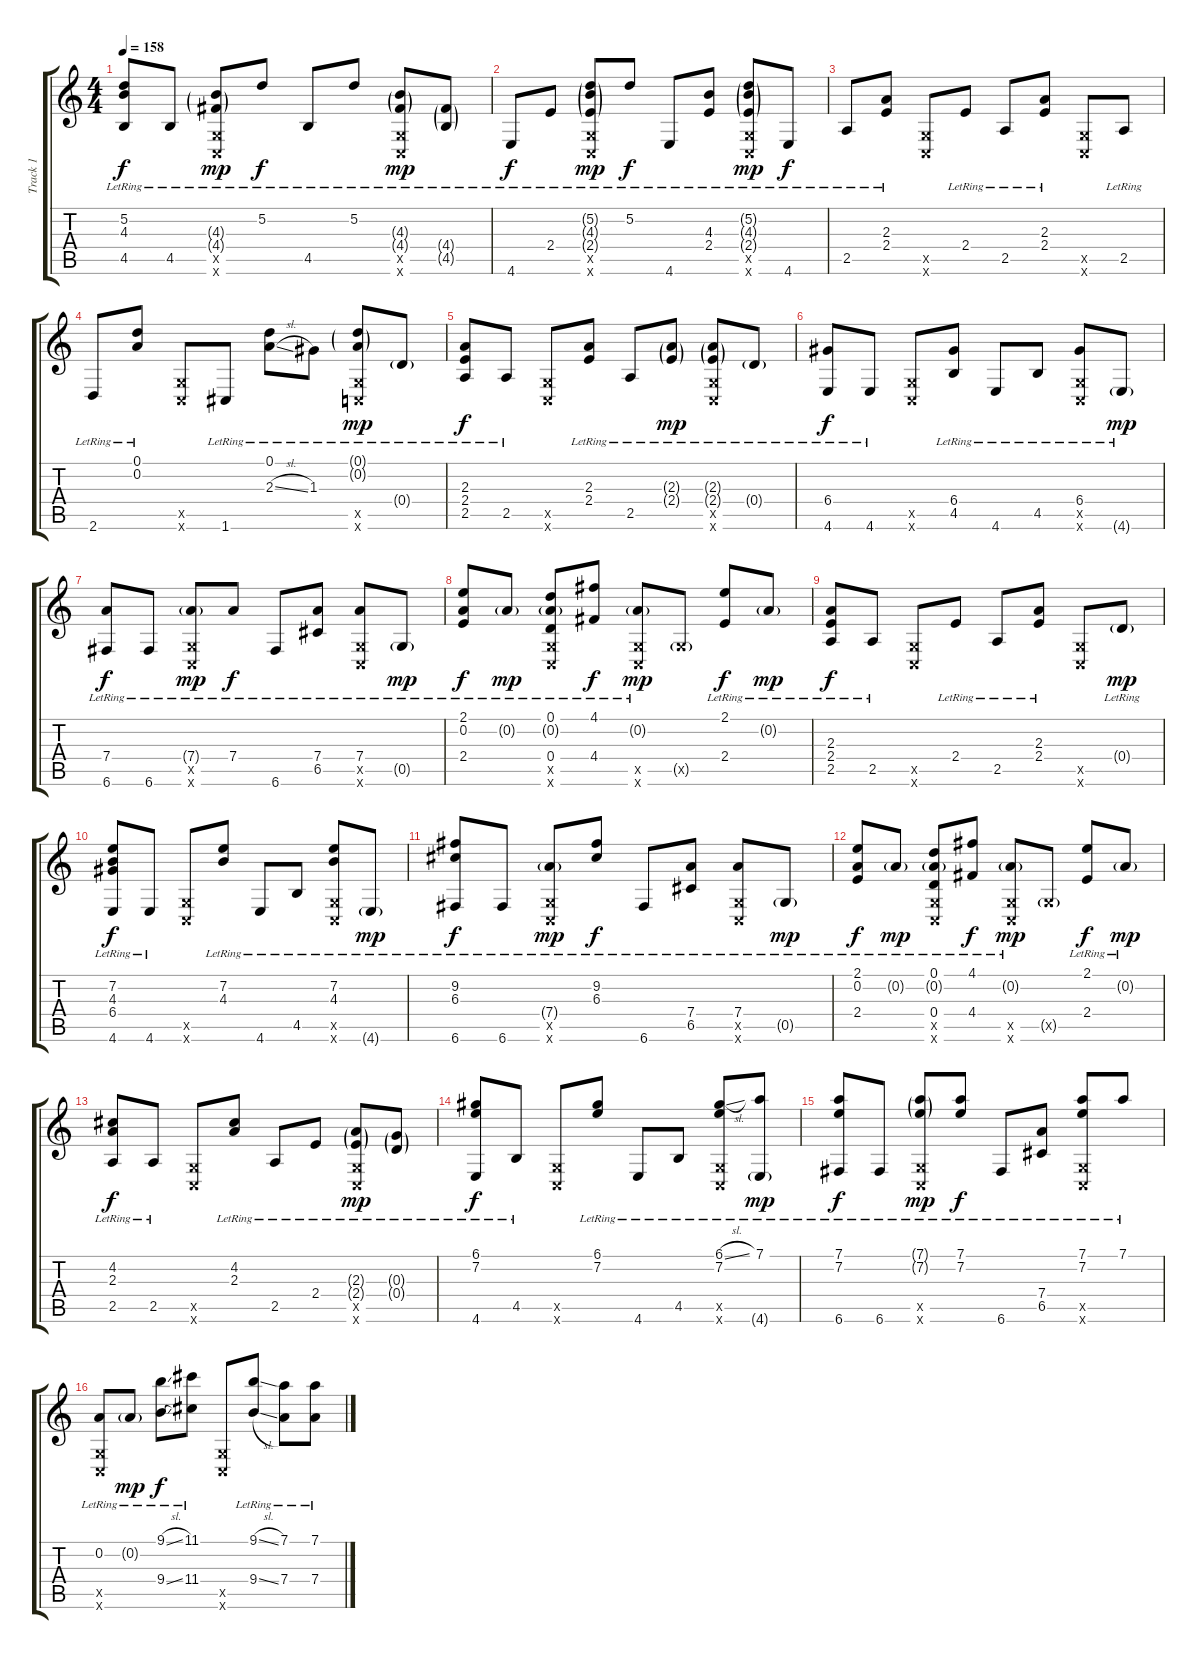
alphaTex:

\track ("Track 1" "Track 1") {instrument acousticguitarsteel}
\staff {score tabs}
\tuning (D4 A3 G3 D3 G2 C2) {hide}
\ts (4 4)
\tempo 158
\clef g2
\ks c
(5.2{lr} 4.3{lr} 4.5{lr}).8{dy f} 4.5{lr}.8 (4.3{g lr} 4.4{g lr} 0.5{x} 0.6{x}).8{dy mp} 5.2{lr}.8{dy f} 4.5{lr}.8 5.2{lr}.8 (4.3{g lr} 4.4{g lr} 0.5{x} 0.6{x}).8{dy mp} (4.4{g lr} 4.5{g lr}).8 |
4.6{lr}.8{dy f} 2.4{lr}.8 (5.2{g lr} 4.3{g lr} 2.4{g lr} 0.5{x} 0.6{x}).8{dy mp} 5.2{lr}.8{dy f} 4.6{lr}.8 (4.3{lr} 2.4{lr}).8 (5.2{g lr} 4.3{g lr} 2.4{g lr} 0.5{x} 0.6{x}).8{dy mp} 4.6{lr}.8{dy f} |
2.5{lr}.8 (2.3{lr} 2.4{lr}).8 (0.5{x} 0.6{x}).8 2.4{lr}.8 2.5{lr}.8 (2.3{lr} 2.4{lr}).8 (0.5{x} 0.6{x}).8 2.5{lr}.8 |
2.6{lr}.8 (0.1{lr} 0.2{lr}).8 (0.5{x} 0.6{x}).8 1.6{lr}.8 (0.1{lr} 2.3{sl lr}).8 1.3{lr}.8 (0.1{g lr} 0.2{g lr} 0.5{x} 0.6{x}).8{dy mp} 0.4{g lr}.8 |
(2.3{lr} 2.4{lr} 2.5{lr}).8{dy f} 2.5{lr}.8 (0.5{x} 0.6{x}).8 (2.3{lr} 2.4{lr}).8 2.5{lr}.8 (2.3{g lr} 2.4{g lr}).8{dy mp} (2.3{g lr} 2.4{g lr} 0.5{x} 0.6{x}).8 0.4{g lr}.8 |
(6.4{lr} 4.6{lr}).8{dy f} 4.6{lr}.8 (0.5{x} 0.6{x}).8 (6.4{lr} 4.5{lr}).8 4.6{lr}.8 4.5{lr}.8 (6.4{lr} 0.5{x} 0.6{x}).8 4.6{g lr}.8{dy mp} |
(7.4{lr} 6.6{lr}).8{dy f} 6.6{lr}.8 (7.4{g lr} 0.5{x} 0.6{x}).8{dy mp} 7.4{lr}.8{dy f} 6.6{lr}.8 (7.4{lr} 6.5{lr}).8 (7.4{lr} 0.5{x} 0.6{x}).8 0.5{g lr}.8{dy mp} |
(2.1{lr} 0.2{lr} 2.4{lr}).8{dy f} 0.2{g lr}.8{dy mp} (0.1{lr} 0.2{g lr} 0.4{lr} 0.5{x} 0.6{x}).8 (4.1{lr} 4.4{lr}).8{dy f} (0.2{g lr} 0.5{x} 0.6{x}).8{dy mp} 0.5{g x}.8 (2.1{lr} 2.4{lr}).8{dy f} 0.2{g lr}.8{dy mp} |
(2.3{lr} 2.4{lr} 2.5{lr}).8{dy f} 2.5{lr}.8 (0.5{x} 0.6{x}).8 2.4{lr}.8 2.5{lr}.8 (2.3{lr} 2.4{lr}).8 (0.5{x} 0.6{x}).8 0.4{g lr}.8{dy mp} |
(7.2{lr} 4.3{lr} 6.4{lr} 4.6{lr}).8{dy f} 4.6{lr}.8 (0.5{x} 0.6{x}).8 (7.2{lr} 4.3{lr}).8 4.6{lr}.8 4.5{lr}.8 (7.2{lr} 4.3{lr} 0.5{x} 0.6{x}).8 4.6{g lr}.8{dy mp} |
(9.2{lr} 6.3{lr} 6.6{lr}).8{dy f} 6.6{lr}.8 (7.4{g lr} 0.5{x} 0.6{x}).8{dy mp} (9.2{lr} 6.3{lr}).8{dy f} 6.6{lr}.8 (7.4{lr} 6.5{lr}).8 (7.4{lr} 0.5{x} 0.6{x}).8 0.5{g lr}.8{dy mp} |
(2.1{lr} 0.2{lr} 2.4{lr}).8{dy f} 0.2{g lr}.8{dy mp} (0.1{lr} 0.2{g lr} 0.4{lr} 0.5{x} 0.6{x}).8 (4.1{lr} 4.4{lr}).8{dy f} (0.2{g lr} 0.5{x} 0.6{x}).8{dy mp} 0.5{g x}.8 (2.1{lr} 2.4{lr}).8{dy f} 0.2{g lr}.8{dy mp} |
(4.2{lr} 2.3{lr} 2.5{lr}).8{dy f} 2.5{lr}.8 (0.5{x} 0.6{x}).8 (4.2{lr} 2.3{lr}).8 2.5{lr}.8 2.4{lr}.8 (2.3{g lr} 2.4{g lr} 0.5{x} 0.6{x}).8{dy mp} (0.3{g lr} 0.4{g lr}).8 |
(6.1{lr} 7.2{lr} 4.6{lr}).8{dy f} 4.5{lr}.8 (0.5{x} 0.6{x}).8 (6.1{lr} 7.2{lr}).8 4.6{lr}.8 4.5{lr}.8 (6.1{sl lr} 7.2{lr} 0.5{x} 0.6{x}).8 (7.1{lr} 4.6{g lr}).8{dy mp} |
(7.1{lr} 7.2{lr} 6.6{lr}).8{dy f} 6.6{lr}.8 (7.1{g lr} 7.2{g lr} 0.5{x} 0.6{x}).8{dy mp} (7.1{lr} 7.2{lr}).8{dy f} 6.6{lr}.8 (7.4{lr} 6.5{lr}).8 (7.1{lr} 7.2{lr} 0.5{x} 0.6{x}).8 7.1{lr}.8 |
(0.2{lr} 0.5{x} 0.6{x}).8 0.2{g lr}.8{dy mp} (9.1{sl lr} 9.4{sl lr}).8{dy f} (11.1{lr} 11.4{lr}).8 (0.5{x} 0.6{x}).8 (9.1{sl lr} 9.4{sl lr}).8 (7.1{lr} 7.4{lr}).8 (7.1{lr} 7.4{lr}).8
